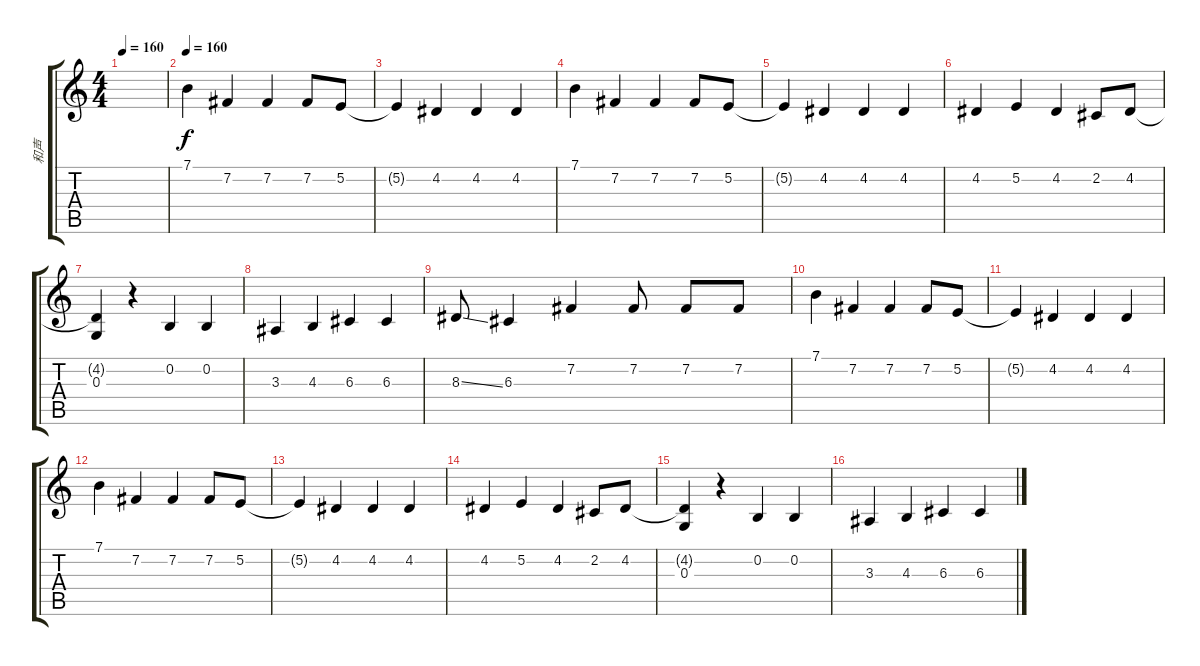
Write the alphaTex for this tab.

\track ("和声" "和声") {instrument harmonica}
\staff {score tabs}
\tuning (E4 B3 G3 D3 A2 E2) {hide}
\ts (4 4)
\tempo 160
\clef g2
\ks c
|
\tempo 160
7.1.4 7.2.4 7.2.4 7.2.8 5.2.8 |
5.2{t}.4 4.2.4 4.2.4 4.2.4 |
7.1.4 7.2.4 7.2.4 7.2.8 5.2.8 |
5.2{t}.4 4.2.4 4.2.4 4.2.4 |
4.2.4 5.2.4 4.2.4 2.2.8 4.2.8 |
(4.2{t} 0.3).4 r.4 0.2.4 0.2.4 |
3.3.4 4.3.4 6.3.4 6.3.4 |
8.3{ss}.8 6.3.4 7.2.4 7.2.8 7.2.8 7.2.8 |
7.1.4 7.2.4 7.2.4 7.2.8 5.2.8 |
5.2{t}.4 4.2.4 4.2.4 4.2.4 |
7.1.4 7.2.4 7.2.4 7.2.8 5.2.8 |
5.2{t}.4 4.2.4 4.2.4 4.2.4 |
4.2.4 5.2.4 4.2.4 2.2.8 4.2.8 |
(4.2{t} 0.3).4 r.4 0.2.4 0.2.4 |
3.3.4 4.3.4 6.3.4 6.3.4
